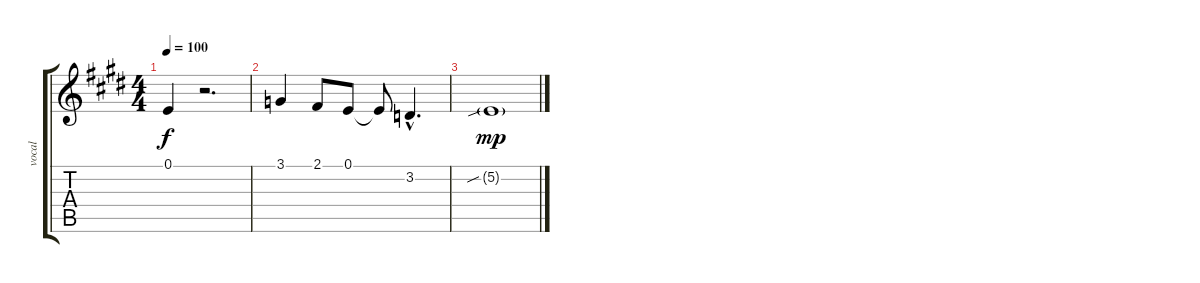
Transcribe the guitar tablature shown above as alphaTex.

\track ("vocal" "vocal") {instrument accordion}
\staff {score tabs}
\tuning (E4 B3 G3 D3 A2 E2) {hide}
\ts (4 4)
\tempo 100
\clef g2
\ks e
0.1.4{dy f} r.2{d} |
3.1.4 2.1.8 0.1.8 0.1{t}.8 3.2{hac}.4{d} |
5.2{sib g}.1{dy mp}
